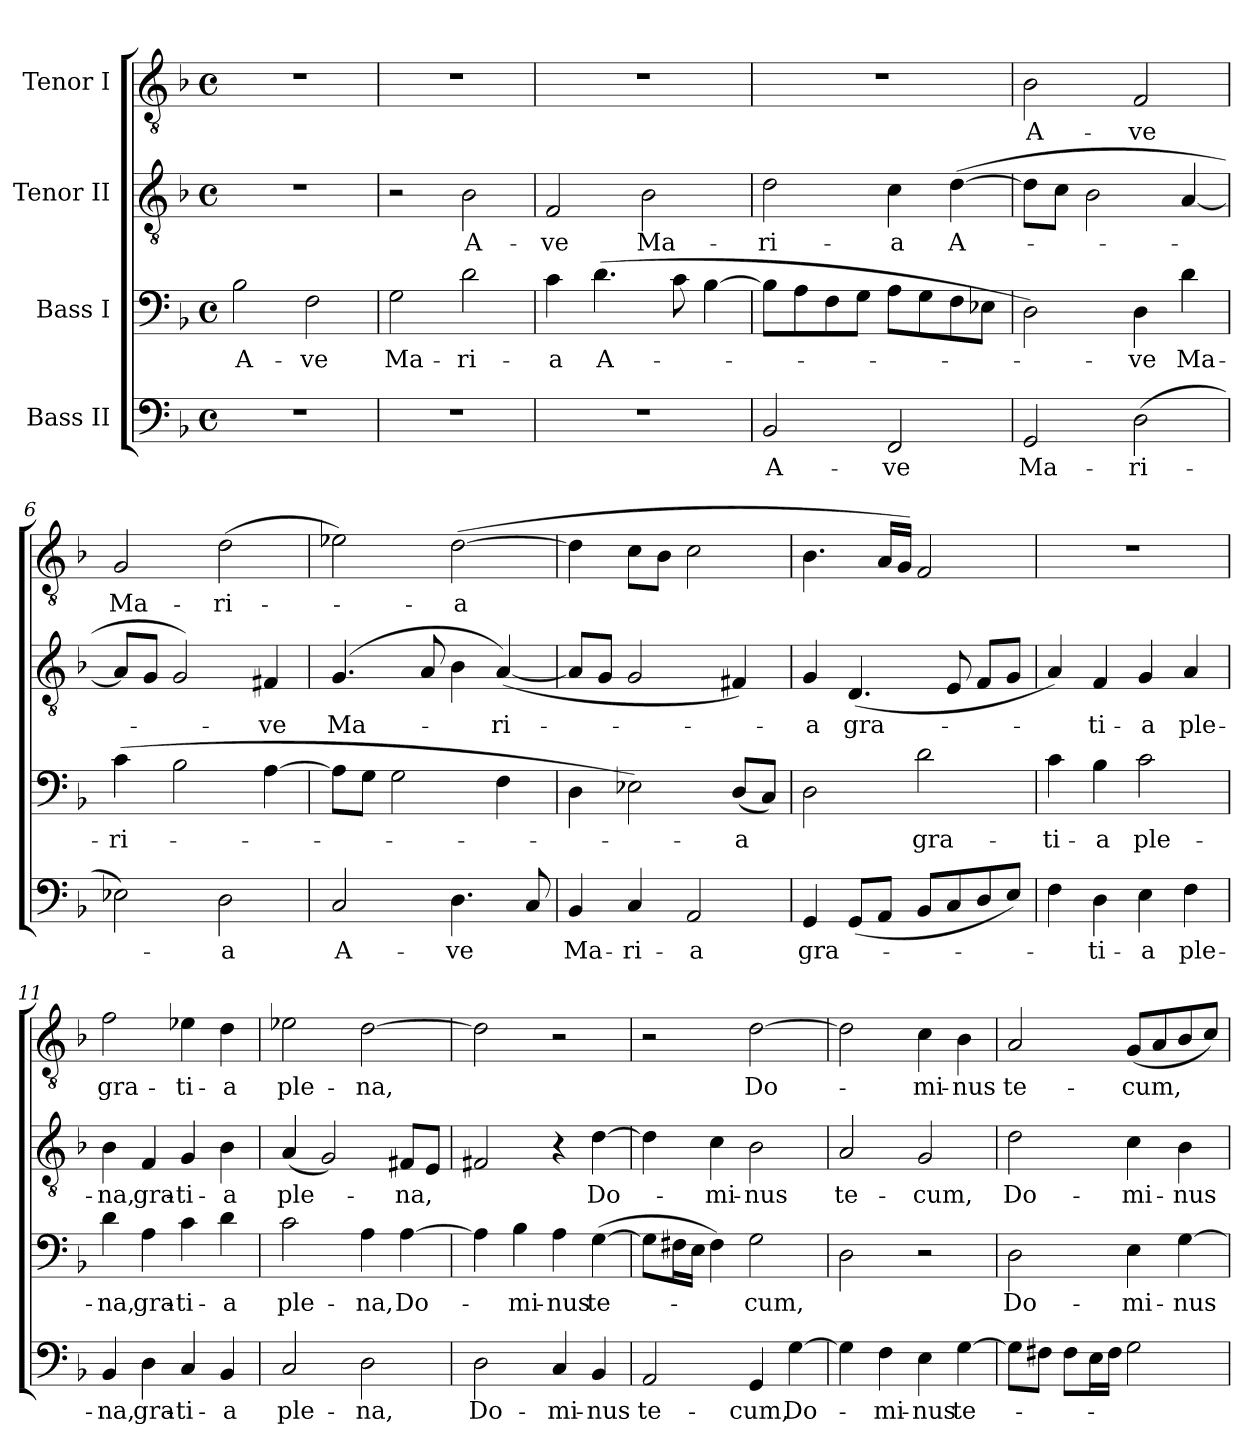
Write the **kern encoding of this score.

**kern	**text	**kern	**text	**kern	**text	**kern	**text
*part4	*part4	*part3	*part3	*part2	*part2	*part1	*part1
*staff4	*staff4	*staff3	*staff3	*staff2	*staff2	*staff1	*staff1
*I"Bass II	*	*I"Bass I	*	*I"Tenor II	*	*I"Tenor I	*
*clefF4	*	*clefF4	*	*clefGv2	*	*clefGv2	*
*k[b-]	*	*k[b-]	*	*k[b-]	*	*k[b-]	*
*F:	*	*F:	*	*F:	*	*F:	*
*M4/4	*	*M4/4	*	*M4/4	*	*M4/4	*
*met(c)	*	*met(c)	*	*met(c)	*	*met(c)	*
=1	=1	=1	=1	=1	=1	=1	=1
1r	.	2B-\	A-	1r	.	1r	.
.	.	2F\	-ve	.	.	.	.
=2	=2	=2	=2	=2	=2	=2	=2
1r	.	2G\	Ma-	2r	.	1r	.
.	.	2d\	-ri-	2B-\	A-	.	.
=3	=3	=3	=3	=3	=3	=3	=3
1r	.	4c\	-a	2F/	-ve	1r	.
.	.	(4.d\	A-	.	.	.	.
.	.	.	.	2B-\	Ma-	.	.
.	.	8c\	.	.	.	.	.
.	.	[4B-\	.	.	.	.	.
=4	=4	=4	=4	=4	=4	=4	=4
2BB-/	A-	8B-\L]	.	2d\	-ri-	1r	.
.	.	8A\	.	.	.	.	.
.	.	8F\	.	.	.	.	.
.	.	8G\J	.	.	.	.	.
2FF/	-ve	8A\L	.	4c\	-a	.	.
.	.	8G\	.	.	.	.	.
.	.	8F\	.	([4d\	A-	.	.
.	.	8E-X\J	.	.	.	.	.
=5	=5	=5	=5	=5	=5	=5	=5
2GG/	Ma-	2D\)	.	8d\L]	.	2B-\	A-
.	.	.	.	8c\J	.	.	.
.	.	.	.	2B-\	.	.	.
(2D\	-ri-	4D\	-ve	.	.	2F/	-ve
.	.	4d\	Ma-	[4A/	.	.	.
=6	=6	=6	=6	=6	=6	=6	=6
2E-X\)	.	(4c\	-ri-	8A/L]	.	2G/	Ma-
.	.	.	.	8G/J	.	.	.
.	.	2B-\	.	2G/)	.	.	.
2D\	-a	.	.	.	.	(2d\	-ri-
.	.	[4A\	.	4F#X/	-ve	.	.
!!LO:LB:g=z
=7	=7	=7	=7	=7	=7	=7	=7
2C/	A-	8A\L]	.	(4.G/	Ma-	2e-X\)	.
.	.	8G\J	.	.	.	.	.
.	.	2G\	.	.	.	.	.
.	.	.	.	8A/	.	.	.
4.D\	-ve	.	.	4B-\	.	([2d\	-a
.	.	4F\	.	([4A/)	-ri-	.	.
8C/	.	.	.	.	.	.	.
=8	=8	=8	=8	=8	=8	=8	=8
4BB-/	Ma-	4D\	.	8A/L]	.	4d\]	.
.	.	.	.	8G/J	.	.	.
4C/	-ri-	2E-X\)	.	2G/	.	8c\L	.
.	.	.	.	.	.	8B-\J	.
2AA/	-a	.	.	.	.	2c\	.
.	.	(8D/L	-a	4F#X/)	.	.	.
.	.	8C/J)	.	.	.	.	.
=9	=9	=9	=9	=9	=9	=9	=9
4GG/	gra-	2D\	.	4G/	-a	4.B-\	.
(8GG/L	.	.	.	(4.D/	gra-	.	.
8AA/J	.	.	.	.	.	16A/LL	.
.	.	.	.	.	.	16G/JJ)	.
8BB-/L	.	2d\	gra-	.	.	2F/	.
8C/	.	.	.	8E/	.	.	.
8D/	.	.	.	8F/L	.	.	.
8E/J)	.	.	.	8G/J	.	.	.
=10	=10	=10	=10	=10	=10	=10	=10
4F\	.	4c\	-ti-	4A/)	.	1r	.
4D\	-ti-	4B-\	-a	4F/	-ti-	.	.
4E\	-a	2c\	ple-	4G/	-a	.	.
4F\	ple-	.	.	4A/	ple-	.	.
=11	=11	=11	=11	=11	=11	=11	=11
4BB-/	-na,	4d\	-na,	4B-\	-na,	2f\	gra-
4D\	gra-	4A\	gra-	4F/	gra-	.	.
4C/	-ti-	4c\	-ti-	4G/	-ti-	4e-X\	-ti-
4BB-/	-a	4d\	-a	4B-\	-a	4d\	-a
=12	=12	=12	=12	=12	=12	=12	=12
2C/	ple-	2c\	ple-	(4A/	ple-	2e-X\	ple-
.	.	.	.	2G/)	.	.	.
2D\	-na,	4A\	-na,	.	.	[2d\	-na,
.	.	[4A\	Do-	8F#X/L	-na,	.	.
.	.	.	.	8E/J	.	.	.
!!LO:PB:g=z
=13	=13	=13	=13	=13	=13	=13	=13
2D\	Do-	4A\]	.	2F#X/	.	2d\]	.
.	.	4B-\	-mi-	.	.	.	.
4C/	-mi-	4A\	-nus	4r	.	2r	.
4BB-/	-nus	([4G\	te-	[4d\	Do-	.	.
=14	=14	=14	=14	=14	=14	=14	=14
2AA/	te-	8G\L]	.	4d\]	.	2r	.
.	.	16F#X\L	.	.	.	.	.
.	.	16E\JJ	.	.	.	.	.
.	.	4F#\)	.	4c\	-mi-	.	.
4GG/	-cum,	2G\	-cum,	2B-\	-nus	[2d\	Do-
[4G\	Do-	.	.	.	.	.	.
=15	=15	=15	=15	=15	=15	=15	=15
4G\]	.	2D\	.	2A/	te-	2d\]	.
4F\	-mi-	.	.	.	.	.	.
4E\	-nus	2r	.	2G/	-cum,	4c\	-mi-
[4G\	te-	.	.	.	.	4B-\	-nus
=16	=16	=16	=16	=16	=16	=16	=16
8G\L]	.	2D\	Do-	2d\	Do-	2A/	te-
8F#X\J	.	.	.	.	.	.	.
8F#\L	.	.	.	.	.	.	.
16E\L	.	.	.	.	.	.	.
16F#\JJ	.	.	.	.	.	.	.
2G\	.	4E\	-mi-	4c\	-mi-	(8G/L	-cum,
.	.	.	.	.	.	8A/	.
.	.	[4G\	-nus	4B-\	-nus	8B-/	.
.	.	.	.	.	.	8c/J)	.
=	=	=	=	=	=	=	=
*-	*-	*-	*-	*-	*-	*-	*-
